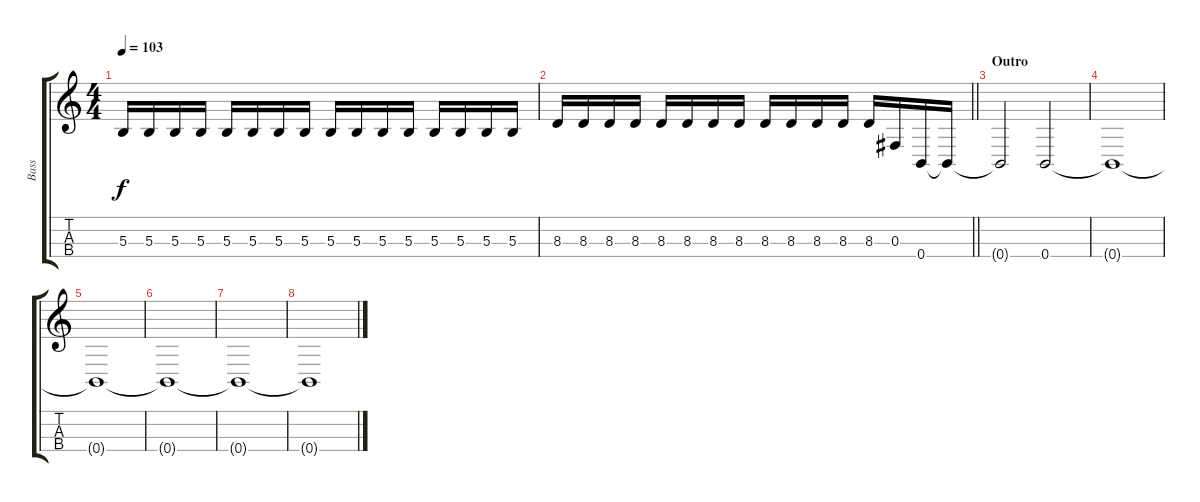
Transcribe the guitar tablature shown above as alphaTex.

\track ("Bass" "Bass") {instrument electricbasspick}
\staff {score tabs}
\tuning (E3 B2 Gb2 B1) {hide}
\ts (4 4)
\tempo 103
\clef g2
\ks c
5.3.16{dy f} 5.3.16 5.3.16 5.3.16 5.3.16 5.3.16 5.3.16 5.3.16 5.3.16 5.3.16 5.3.16 5.3.16 5.3.16 5.3.16 5.3.16 5.3.16 |
\barLineRight lightlight
8.3.16 8.3.16 8.3.16 8.3.16 8.3.16 8.3.16 8.3.16 8.3.16 8.3.16 8.3.16 8.3.16 8.3.16 8.3.16 0.3.16 0.4.16 0.4{t}.16 |
\section ("" "Outro")
0.4{t}.2 0.4.2 |
0.4{t}.1 |
0.4{t}.1{volume 0} |
0.4{t}.1 |
0.4{t}.1 |
0.4{t}.1
